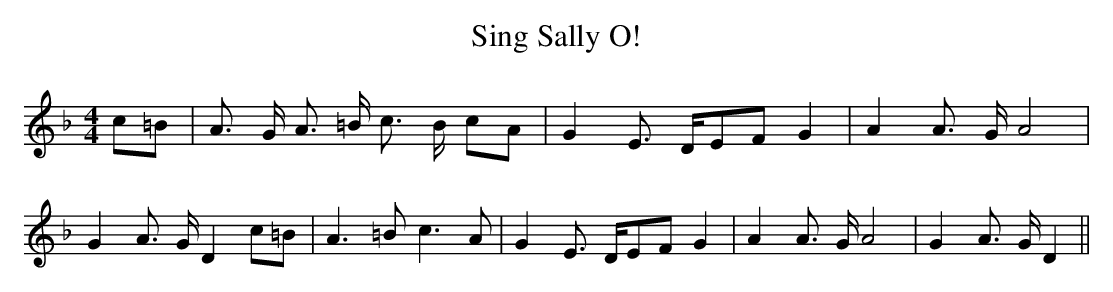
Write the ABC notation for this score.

X:1
T:Sing Sally O!
M:4/4
L:1/8
K:F
 c=B| A3/2 G/2 A3/2 =B/2 c3/2- B/2 cA| G2 E3/2- D/2E-F G2| A2 A3/2 G/2 A4|\
 G2 A3/2 G/2 D2 c=B| A3 =B c3 A| G2 E3/2- D/2E-F G2| A2 A3/2 G/2 A4|\
 G2 A3/2 G/2 D2||
